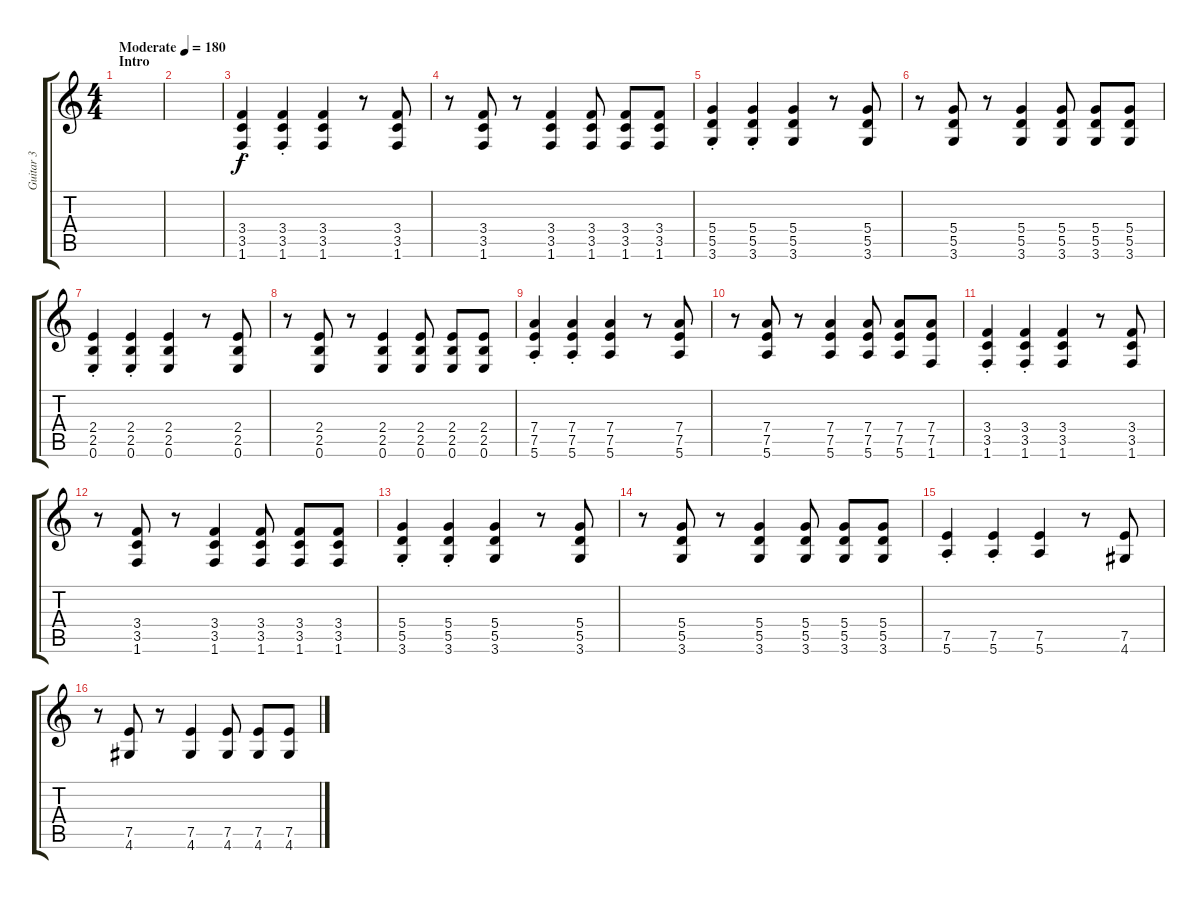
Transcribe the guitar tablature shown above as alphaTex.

\track ("Guitar 3" "Guitar 3") {instrument distortionguitar}
\staff {score tabs}
\tuning (E4 B3 G3 D3 A2 E2) {hide}
\ts (4 4)
\section ("" "Intro")
\tempo (180 "Moderate")
\clef g2
\ks c
|
|
(3.4{st} 3.5{st} 1.6{st}).4 (3.4{st} 3.5{st} 1.6{st}).4 (3.4 3.5 1.6).4 r.8 (3.4 3.5 1.6).8 |
r.8 (3.4 3.5 1.6).8 r.8 (3.4 3.5 1.6).4 (3.4 3.5 1.6).8 (3.4 3.5 1.6).8 (3.4 3.5 1.6).8 |
(5.4{st} 5.5{st} 3.6{st}).4 (5.4{st} 5.5{st} 3.6{st}).4 (5.4 5.5 3.6).4 r.8 (5.4 5.5 3.6).8 |
r.8 (5.4 5.5 3.6).8 r.8 (5.4 5.5 3.6).4 (5.4 5.5 3.6).8 (5.4 5.5 3.6).8 (5.4 5.5 3.6).8 |
(2.4{st} 2.5{st} 0.6{st}).4 (2.4{st} 2.5{st} 0.6{st}).4 (2.4 2.5 0.6).4 r.8 (2.4 2.5 0.6).8 |
r.8 (2.4 2.5 0.6).8 r.8 (2.4 2.5 0.6).4 (2.4 2.5 0.6).8 (2.4 2.5 0.6).8 (2.4 2.5 0.6).8 |
(7.4{st} 7.5{st} 5.6{st}).4 (7.4{st} 7.5{st} 5.6{st}).4 (7.4 7.5 5.6).4 r.8 (7.4 7.5 5.6).8 |
r.8 (7.4 7.5 5.6).8 r.8 (7.4 7.5 5.6).4 (7.4 7.5 5.6).8 (7.4 7.5 5.6).8 (7.4 7.5 1.6).8 |
(3.4{st} 3.5{st} 1.6{st}).4 (3.4{st} 3.5{st} 1.6{st}).4 (3.4 3.5 1.6).4 r.8 (3.4 3.5 1.6).8 |
r.8 (3.4 3.5 1.6).8 r.8 (3.4 3.5 1.6).4 (3.4 3.5 1.6).8 (3.4 3.5 1.6).8 (3.4 3.5 1.6).8 |
(5.4{st} 5.5{st} 3.6{st}).4 (5.4{st} 5.5{st} 3.6{st}).4 (5.4 5.5 3.6).4 r.8 (5.4 5.5 3.6).8 |
r.8 (5.4 5.5 3.6).8 r.8 (5.4 5.5 3.6).4 (5.4 5.5 3.6).8 (5.4 5.5 3.6).8 (5.4 5.5 3.6).8 |
(7.5{st} 5.6{st}).4 (7.5{st} 5.6{st}).4 (7.5 5.6).4 r.8 (7.5 4.6).8 |
r.8 (7.5 4.6).8 r.8 (7.5 4.6).4 (7.5 4.6).8 (7.5 4.6).8 (7.5 4.6).8
